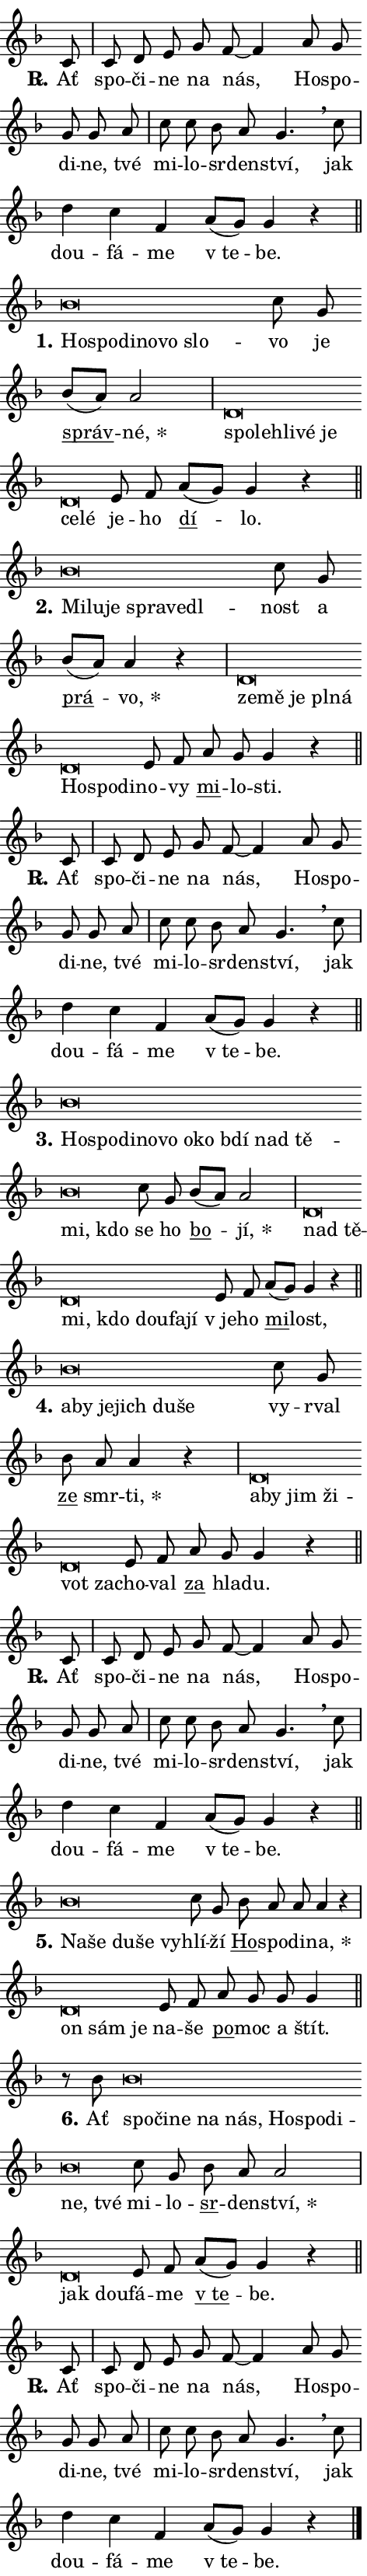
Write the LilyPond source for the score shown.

\version "2.24.0"
\header { tagline = "" }
\paper {
  indent = 0\cm
  top-margin = 0\cm
  right-margin = 0.13\cm % to fit lyric hyphens
  bottom-margin = 0\cm
  left-margin = 0\cm
  paper-width = 8\cm
  page-breaking = #ly:one-page-breaking
  system-system-spacing.basic-distance = #11
  score-system-spacing.basic-distance = #11
  ragged-last = ##f
}


%% Author: Thomas Morley
%% https://lists.gnu.org/archive/html/lilypond-user/2020-05/msg00002.html
#(define (line-position grob)
"Returns position of @var[grob} in current system:
   @code{'start}, if at first time-step
   @code{'end}, if at last time-step
   @code{'middle} otherwise
"
  (let* ((col (ly:item-get-column grob))
         (ln (ly:grob-object col 'left-neighbor))
         (rn (ly:grob-object col 'right-neighbor))
         (col-to-check-left (if (ly:grob? ln) ln col))
         (col-to-check-right (if (ly:grob? rn) rn col))
         (break-dir-left
           (and
             (ly:grob-property col-to-check-left 'non-musical #f)
             (ly:item-break-dir col-to-check-left)))
         (break-dir-right
           (and
             (ly:grob-property col-to-check-right 'non-musical #f)
             (ly:item-break-dir col-to-check-right))))
        (cond ((eqv? 1 break-dir-left) 'start)
              ((eqv? -1 break-dir-right) 'end)
              (else 'middle))))

#(define (tranparent-at-line-position vctor)
  (lambda (grob)
  "Relying on @code{line-position} select the relevant enry from @var{vctor}.
Used to determine transparency,"
    (case (line-position grob)
      ((end) (not (vector-ref vctor 0)))
      ((middle) (not (vector-ref vctor 1)))
      ((start) (not (vector-ref vctor 2))))))

noteHeadBreakVisibility =
#(define-music-function (break-visibility)(vector?)
"Makes @code{NoteHead}s transparent relying on @var{break-visibility}"
#{
  \override NoteHead.transparent =
    #(tranparent-at-line-position break-visibility)
#})

#(define delete-ledgers-for-transparent-note-heads
  (lambda (grob)
    "Reads whether a @code{NoteHead} is transparent.
If so this @code{NoteHead} is removed from @code{'note-heads} from
@var{grob}, which is supposed to be @code{LedgerLineSpanner}.
As a result ledgers are not printed for this @code{NoteHead}"
    (let* ((nhds-array (ly:grob-object grob 'note-heads))
           (nhds-list
             (if (ly:grob-array? nhds-array)
                 (ly:grob-array->list nhds-array)
                 '()))
           ;; Relies on the transparent-property being done before
           ;; Staff.LedgerLineSpanner.after-line-breaking is executed.
           ;; This is fragile ...
           (to-keep
             (remove
               (lambda (nhd)
                 (ly:grob-property nhd 'transparent #f))
               nhds-list)))
      ;; TODO find a better method to iterate over grob-arrays, similiar
      ;; to filter/remove etc for lists
      ;; For now rebuilt from scratch
      (set! (ly:grob-object grob 'note-heads)  '())
      (for-each
        (lambda (nhd)
          (ly:pointer-group-interface::add-grob grob 'note-heads nhd))
        to-keep))))

squashNotes = {
  \override NoteHead.X-extent = #'(-0.2 . 0.2)
  \override NoteHead.Y-extent = #'(-0.75 . 0)
  \override NoteHead.stencil =
    #(lambda (grob)
       (let ((pos (ly:grob-property grob 'staff-position)))
         (begin
           (if (< pos -7) (display "ERROR: Lower brevis then expected\n") (display ""))
           (if (<= pos -6) ly:text-interface::print ly:note-head::print))))
}
unSquashNotes = {
  \revert NoteHead.X-extent
  \revert NoteHead.Y-extent
  \revert NoteHead.stencil
}

hideNotes = \noteHeadBreakVisibility #begin-of-line-visible
unHideNotes = \noteHeadBreakVisibility #all-visible

% work-around for resetting accidentals
% https://lilypond.org/doc/v2.23/Documentation/notation/displaying-rhythms#unmetered-music
cadenzaMeasure = {
  \cadenzaOff
  \partial 1024 s1024
  \cadenzaOn
}

#(define-markup-command (accent layout props text) (markup?)
  "Underline accented syllable"
  (interpret-markup layout props
    #{\markup \override #'(offset . 4.3) \underline { #text }#}))

responsum = \markup \concat {
  "R" \hspace #-1.05 \path #0.1 #'((moveto 0 0.07) (lineto 0.9 0.8)) \hspace #0.05 "."
}

spaceSize = #0.6828661417322834 % exact space size for TeX Gyre Schola

\layout {
  \context {
    \Staff
    \remove "Time_signature_engraver"
    \override LedgerLineSpanner.after-line-breaking = #delete-ledgers-for-transparent-note-heads
  }
  \context {
    \Lyrics {
      \override LyricSpace.minimum-distance = \spaceSize
      \override LyricText.font-name = #"TeX Gyre Schola"
      \override LyricText.font-size = 1
      \override StanzaNumber.font-name = #"TeX Gyre Schola Bold"
      \override StanzaNumber.font-size = 1
    }
  }
  \context {
    \Score 
    \override NoteHead.text =
      #(lambda (grob) 
        (let ((pos (ly:grob-property grob 'staff-position)))
          #{\markup {
            \combine
              \halign #-0.55 \raise #(if (= pos -6) 0 0.5) \override #'(thickness . 2) \draw-line #'(3.2 . 0)
              \musicglyph "noteheads.sM1"
          }#}))
  }
}

% magnetic-lyrics.ily
%
%   written by
%     Jean Abou Samra <jean@abou-samra.fr>
%     Werner Lemberg <wl@gnu.org>
%
%   adapted by
%     Jiri Hon <jiri.hon@gmail.com>
%
% Version 2022-Apr-15

% https://www.mail-archive.com/lilypond-user@gnu.org/msg149350.html

#(define (Left_hyphen_pointer_engraver context)
   "Collect syllable-hyphen-syllable occurrences in lyrics and store
them in properties.  This engraver only looks to the left.  For
example, if the lyrics input is @code{foo -- bar}, it does the
following.

@itemize @bullet
@item
Set the @code{text} property of the @code{LyricHyphen} grob between
@q{foo} and @q{bar} to @code{foo}.

@item
Set the @code{left-hyphen} property of the @code{LyricText} grob with
text @q{foo} to the @code{LyricHyphen} grob between @q{foo} and
@q{bar}.
@end itemize

Use this auxiliary engraver in combination with the
@code{lyric-@/text::@/apply-@/magnetic-@/offset!} hook."
   (let ((hyphen #f)
         (text #f))
     (make-engraver
      (acknowledgers
       ((lyric-syllable-interface engraver grob source-engraver)
        (set! text grob)))
      (end-acknowledgers
       ((lyric-hyphen-interface engraver grob source-engraver)
        ;(when (not (grob::has-interface grob 'lyric-space-interface))
          (set! hyphen grob)));)
      ((stop-translation-timestep engraver)
       (when (and text hyphen)
         (ly:grob-set-object! text 'left-hyphen hyphen))
       (set! text #f)
       (set! hyphen #f)))))

#(define (lyric-text::apply-magnetic-offset! grob)
   "If the space between two syllables is less than the value in
property @code{LyricText@/.details@/.squash-threshold}, move the right
syllable to the left so that it gets concatenated with the left
syllable.

Use this function as a hook for
@code{LyricText@/.after-@/line-@/breaking} if the
@code{Left_@/hyphen_@/pointer_@/engraver} is active."
   (let ((hyphen (ly:grob-object grob 'left-hyphen #f)))
     (when hyphen
       (let ((left-text (ly:spanner-bound hyphen LEFT)))
         (when (grob::has-interface left-text 'lyric-syllable-interface)
           (let* ((common (ly:grob-common-refpoint grob left-text X))
                  (this-x-ext (ly:grob-extent grob common X))
                  (left-x-ext
                   (begin
                     ;; Trigger magnetism for left-text.
                     (ly:grob-property left-text 'after-line-breaking)
                     (ly:grob-extent left-text common X)))
                  ;; `delta` is the gap width between two syllables.
                  (delta (- (interval-start this-x-ext)
                            (interval-end left-x-ext)))
                  (details (ly:grob-property grob 'details))
                  (threshold (assoc-get 'squash-threshold details 0.2)))
             (when (< delta threshold)
               (let* (;; We have to manipulate the input text so that
                      ;; ligatures crossing syllable boundaries are not
                      ;; disabled.  For languages based on the Latin
                      ;; script this is essentially a beautification.
                      ;; However, for non-Western scripts it can be a
                      ;; necessity.
                      (lt (ly:grob-property left-text 'text))
                      (rt (ly:grob-property grob 'text))
                      (is-space (grob::has-interface hyphen 'lyric-space-interface))
                      (space (if is-space " " ""))
                      (extra-delta (if is-space spaceSize 0))
                      ;; Append new syllable.
                      (ltrt-space (if (and (string? lt) (string? rt))
                                (string-append lt space rt)
                                (make-concat-markup (list lt space rt))))
                      ;; Right-align `ltrt` to the right side.
                      (ltrt-space-markup (grob-interpret-markup
                               grob
                               (make-translate-markup
                                (cons (interval-length this-x-ext) 0)
                                (make-right-align-markup ltrt-space)))))
                 (begin
                   ;; Don't print `left-text`.
                   (ly:grob-set-property! left-text 'stencil #f)
                   ;; Set text and stencil (which holds all collected
                   ;; syllables so far) and shift it to the left.
                   (ly:grob-set-property! grob 'text ltrt-space)
                   (ly:grob-set-property! grob 'stencil ltrt-space-markup)
                   (ly:grob-translate-axis! grob (- (- delta extra-delta)) X))))))))))


#(define (lyric-hyphen::displace-bounds-first grob)
   ;; Make very sure this callback isn't triggered too early.
   (let ((left (ly:spanner-bound grob LEFT))
         (right (ly:spanner-bound grob RIGHT)))
     (ly:grob-property left 'after-line-breaking)
     (ly:grob-property right 'after-line-breaking)
     (ly:lyric-hyphen::print grob)))

squashThreshold = #0.4

\layout {
  \context {
    \Lyrics
    \consists #Left_hyphen_pointer_engraver
    \override LyricText.after-line-breaking =
      #lyric-text::apply-magnetic-offset!
    \override LyricHyphen.stencil = #lyric-hyphen::displace-bounds-first
    \override LyricText.details.squash-threshold = \squashThreshold
    \override LyricHyphen.minimum-distance = 0
    \override LyricHyphen.minimum-length = \squashThreshold
  }
}

squashText = \override LyricText.details.squash-threshold = 9999
unSquashText = \override LyricText.details.squash-threshold = \squashThreshold

leftText = \override LyricText.self-alignment-X = #LEFT
unLeftText = \revert LyricText.self-alignment-X

starOffset = #(lambda (grob) 
                (let ((x_offset (ly:self-alignment-interface::aligned-on-x-parent grob)))
                  (if (= x_offset 0) 0 (+ x_offset 1.2))))

star = #(define-music-function (syllable)(string?)
"Append star separator at the end of a syllable"
#{
  \once \override LyricText.X-offset = #starOffset
  \lyricmode { \markup {
    #syllable
    \override #'((font-name . "TeX Gyre Schola Bold")) \hspace #0.2 \lower #0.65 \larger "*"
  } }
#})

starAccent = #(define-music-function (syllable)(string?)
"Append star separator at the end of a syllable and make accent"
#{
  \once \override LyricText.X-offset = #starOffset
  \lyricmode { \markup {
    \accent #syllable
    \override #'((font-name . "TeX Gyre Schola Bold")) \hspace #0.2 \lower #0.65 \larger "*"
  } }
#})

breath = #(define-music-function (syllable)(string?)
"Append breathing indicator at the end of a syllable"
#{
  \lyricmode { \markup { #syllable "+" } }
#})

optionalBreath = #(define-music-function (syllable)(string?)
"Append optional breathing indicator at the end of a syllable"
#{
  \lyricmode { \markup { #syllable "(+)" } }
#})


\score {
    <<
        \new Voice = "melody" { \cadenzaOn \key f \major \relative { c'8 \cadenzaMeasure \bar "|" c d e \bar "" g f~ f4 \bar "" a8 g \bar "" g g a \cadenzaMeasure \bar "|" c c \bar "" bes a g4. \breathe c8 \cadenzaMeasure \bar "|" d4 c \bar "" f, a8[( g)] g4 r \cadenzaMeasure \bar "||" \break } }
        \new Lyrics \lyricsto "melody" { \lyricmode { \set stanza = \responsum
Ať spo -- či -- ne na nás, Ho -- spo -- di -- ne, tvé mi -- lo -- sr -- den -- ství, jak dou -- fá -- me "v te" -- be. } }
    >>
    \layout {}
}

\score {
    <<
        \new Voice = "melody" { \cadenzaOn \key f \major \relative { \squashNotes bes'\breve*1/16 \hideNotes \breve*1/16 \bar "" \breve*1/16 \bar "" \breve*1/16 \bar "" \breve*1/16 \breve*1/16 \bar "" \unHideNotes \unSquashNotes c8 g \bar "" bes[( a)] a2 \cadenzaMeasure \bar "|" \squashNotes d,\breve*1/16 \hideNotes \breve*1/16 \bar "" \breve*1/16 \bar "" \breve*1/16 \bar "" \breve*1/16 \bar "" \breve*1/16 \breve*1/16 \bar "" \unHideNotes \unSquashNotes e8 f \bar "" a[( g)] g4 r \cadenzaMeasure \bar "||" \break } }
        \new Lyrics \lyricsto "melody" { \lyricmode { \set stanza = "1."
\leftText Ho -- \squashText spo -- di -- no -- vo slo -- \unLeftText \unSquashText vo je \markup \accent správ -- \star né, \leftText spo -- \squashText leh -- li -- vé je ce -- lé \unLeftText \unSquashText je -- ho \markup \accent dí -- lo. } }
    >>
    \layout {}
}

\score {
    <<
        \new Voice = "melody" { \cadenzaOn \key f \major \relative { \squashNotes bes'\breve*1/16 \hideNotes \breve*1/16 \bar "" \breve*1/16 \bar "" \breve*1/16 \bar "" \breve*1/16 \breve*1/16 \bar "" \unHideNotes \unSquashNotes c8 g \bar "" bes[( a)] a4 r \cadenzaMeasure \bar "|" \squashNotes d,\breve*1/16 \hideNotes \breve*1/16 \bar "" \breve*1/16 \bar "" \breve*1/16 \bar "" \breve*1/16 \bar "" \breve*1/16 \bar "" \breve*1/16 \breve*1/16 \bar "" \unHideNotes \unSquashNotes e8 f \bar "" a g g4 r \cadenzaMeasure \bar "||" \break } }
        \new Lyrics \lyricsto "melody" { \lyricmode { \set stanza = "2."
\leftText Mi -- \squashText lu -- je spra -- ve -- dl -- \unLeftText \unSquashText nost a \markup \accent prá -- \star vo, \leftText ze -- \squashText mě je pl -- ná Ho -- spo -- di -- \unLeftText \unSquashText no -- vy \markup \accent mi -- lo -- sti. } }
    >>
    \layout {}
}

\score {
    <<
        \new Voice = "melody" { \cadenzaOn \key f \major \relative { c'8 \cadenzaMeasure \bar "|" c d e \bar "" g f~ f4 \bar "" a8 g \bar "" g g a \cadenzaMeasure \bar "|" c c \bar "" bes a g4. \breathe c8 \cadenzaMeasure \bar "|" d4 c \bar "" f, a8[( g)] g4 r \cadenzaMeasure \bar "||" \break } }
        \new Lyrics \lyricsto "melody" { \lyricmode { \set stanza = \responsum
Ať spo -- či -- ne na nás, Ho -- spo -- di -- ne, tvé mi -- lo -- sr -- den -- ství, jak dou -- fá -- me "v te" -- be. } }
    >>
    \layout {}
}

\score {
    <<
        \new Voice = "melody" { \cadenzaOn \key f \major \relative { \squashNotes bes'\breve*1/16 \hideNotes \breve*1/16 \bar "" \breve*1/16 \bar "" \breve*1/16 \bar "" \breve*1/16 \bar "" \breve*1/16 \bar "" \breve*1/16 \bar "" \breve*1/16 \bar "" \breve*1/16 \bar "" \breve*1/16 \bar "" \breve*1/16 \breve*1/16 \bar "" \unHideNotes \unSquashNotes c8 g \bar "" bes[( a)] a2 \cadenzaMeasure \bar "|" \squashNotes d,\breve*1/16 \hideNotes \breve*1/16 \bar "" \breve*1/16 \bar "" \breve*1/16 \bar "" \breve*1/16 \bar "" \breve*1/16 \breve*1/16 \bar "" \unHideNotes \unSquashNotes e8 f \bar "" a[( g)] g4 r \cadenzaMeasure \bar "||" \break } }
        \new Lyrics \lyricsto "melody" { \lyricmode { \set stanza = "3."
\leftText Ho -- \squashText spo -- di -- no -- vo o -- ko bdí nad tě -- mi, kdo \unLeftText \unSquashText se ho \markup \accent bo -- \star jí, \leftText nad \squashText tě -- mi, kdo dou -- fa -- jí \unLeftText \unSquashText "v je" -- ho \markup \accent mi -- lost, } }
    >>
    \layout {}
}

\score {
    <<
        \new Voice = "melody" { \cadenzaOn \key f \major \relative { \squashNotes bes'\breve*1/16 \hideNotes \breve*1/16 \bar "" \breve*1/16 \bar "" \breve*1/16 \bar "" \breve*1/16 \breve*1/16 \bar "" \unHideNotes \unSquashNotes c8 g \bar "" bes a a4 r \cadenzaMeasure \bar "|" \squashNotes d,\breve*1/16 \hideNotes \breve*1/16 \bar "" \breve*1/16 \bar "" \breve*1/16 \bar "" \breve*1/16 \breve*1/16 \bar "" \unHideNotes \unSquashNotes e8 f \bar "" a g g4 r \cadenzaMeasure \bar "||" \break } }
        \new Lyrics \lyricsto "melody" { \lyricmode { \set stanza = "4."
\leftText a -- \squashText by je -- jich du -- še \unLeftText \unSquashText vy -- rval \markup \accent ze smr -- \star ti, \leftText a -- \squashText by jim ži -- vot za -- \unLeftText \unSquashText cho -- val \markup \accent za hla -- du. } }
    >>
    \layout {}
}

\score {
    <<
        \new Voice = "melody" { \cadenzaOn \key f \major \relative { c'8 \cadenzaMeasure \bar "|" c d e \bar "" g f~ f4 \bar "" a8 g \bar "" g g a \cadenzaMeasure \bar "|" c c \bar "" bes a g4. \breathe c8 \cadenzaMeasure \bar "|" d4 c \bar "" f, a8[( g)] g4 r \cadenzaMeasure \bar "||" \break } }
        \new Lyrics \lyricsto "melody" { \lyricmode { \set stanza = \responsum
Ať spo -- či -- ne na nás, Ho -- spo -- di -- ne, tvé mi -- lo -- sr -- den -- ství, jak dou -- fá -- me "v te" -- be. } }
    >>
    \layout {}
}

\score {
    <<
        \new Voice = "melody" { \cadenzaOn \key f \major \relative { \squashNotes bes'\breve*1/16 \hideNotes \breve*1/16 \bar "" \breve*1/16 \bar "" \breve*1/16 \breve*1/16 \bar "" \unHideNotes \unSquashNotes c8 g \bar "" bes a a a4 r \cadenzaMeasure \bar "|" \squashNotes d,\breve*1/16 \hideNotes \breve*1/16 \breve*1/16 \bar "" \unHideNotes \unSquashNotes e8 f \bar "" a g g g4 \cadenzaMeasure \bar "||" \break } }
        \new Lyrics \lyricsto "melody" { \lyricmode { \set stanza = "5."
\leftText Na -- \squashText še du -- še vy -- \unLeftText \unSquashText hlí -- ží \markup \accent Ho -- spo -- di -- \star na, \leftText on \squashText sám je \unLeftText \unSquashText na -- še \markup \accent po -- moc a štít. } }
    >>
    \layout {}
}

\score {
    <<
        \new Voice = "melody" { \cadenzaOn \key f \major \relative { r8 bes' \squashNotes bes\breve*1/16 \hideNotes \breve*1/16 \bar "" \breve*1/16 \bar "" \breve*1/16 \bar "" \breve*1/16 \bar "" \breve*1/16 \bar "" \breve*1/16 \bar "" \breve*1/16 \bar "" \breve*1/16 \breve*1/16 \bar "" \unHideNotes \unSquashNotes c8 g \bar "" bes a a2 \cadenzaMeasure \bar "|" \squashNotes d,\breve*1/16 \hideNotes \breve*1/16 \bar "" \unHideNotes \unSquashNotes e8 f \bar "" a[( g)] g4 r \cadenzaMeasure \bar "||" \break } }
        \new Lyrics \lyricsto "melody" { \lyricmode { \set stanza = "6."
Ať \leftText spo -- \squashText či -- ne na nás, Ho -- spo -- di -- ne, tvé \unLeftText \unSquashText mi -- lo -- \markup \accent sr -- den -- \star ství, \leftText jak \squashText dou -- \unLeftText \unSquashText fá -- me \markup \accent "v te" -- be. } }
    >>
    \layout {}
}

\score {
    <<
        \new Voice = "melody" { \cadenzaOn \key f \major \relative { c'8 \cadenzaMeasure \bar "|" c d e \bar "" g f~ f4 \bar "" a8 g \bar "" g g a \cadenzaMeasure \bar "|" c c \bar "" bes a g4. \breathe c8 \cadenzaMeasure \bar "|" d4 c \bar "" f, a8[( g)] g4 r \cadenzaMeasure \bar "||" \break } \bar "|." }
        \new Lyrics \lyricsto "melody" { \lyricmode { \set stanza = \responsum
Ať spo -- či -- ne na nás, Ho -- spo -- di -- ne, tvé mi -- lo -- sr -- den -- ství, jak dou -- fá -- me "v te" -- be. } }
    >>
    \layout {}
}
